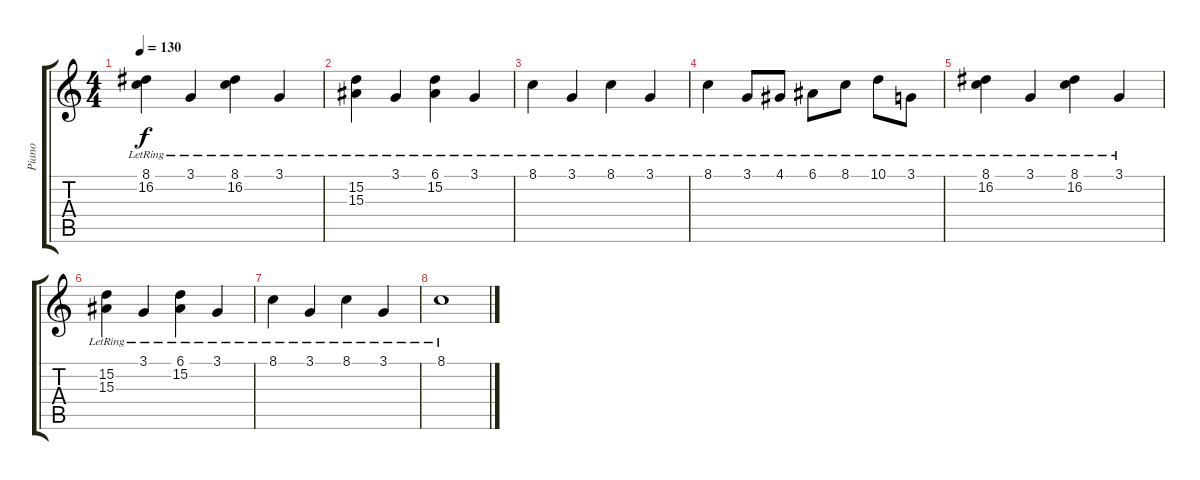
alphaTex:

\track ("Piano" "Piano") {instrument brightacousticpiano}
\staff {score tabs}
\tuning (E4 B3 G3 D3 A2 E2) {hide}
\ts (4 4)
\tempo 130
\clef g2
\ks c
(8.1{lr} 16.2{lr}).4{dy f} 3.1{lr}.4 (8.1{lr} 16.2{lr}).4 3.1{lr}.4 |
(15.2{lr} 15.3{lr}).4 3.1{lr}.4 (6.1{lr} 15.2{lr}).4 3.1{lr}.4 |
8.1{lr}.4 3.1{lr}.4 8.1{lr}.4 3.1{lr}.4 |
8.1{lr}.4 3.1{lr}.8 4.1{lr}.8 6.1{lr}.8 8.1{lr}.8 10.1{lr}.8 3.1{lr}.8 |
(8.1{lr} 16.2{lr}).4 3.1{lr}.4 (8.1{lr} 16.2{lr}).4 3.1{lr}.4 |
(15.2{lr} 15.3{lr}).4 3.1{lr}.4 (6.1{lr} 15.2{lr}).4 3.1{lr}.4 |
8.1{lr}.4 3.1{lr}.4 8.1{lr}.4 3.1{lr}.4 |
8.1{lr}.1
